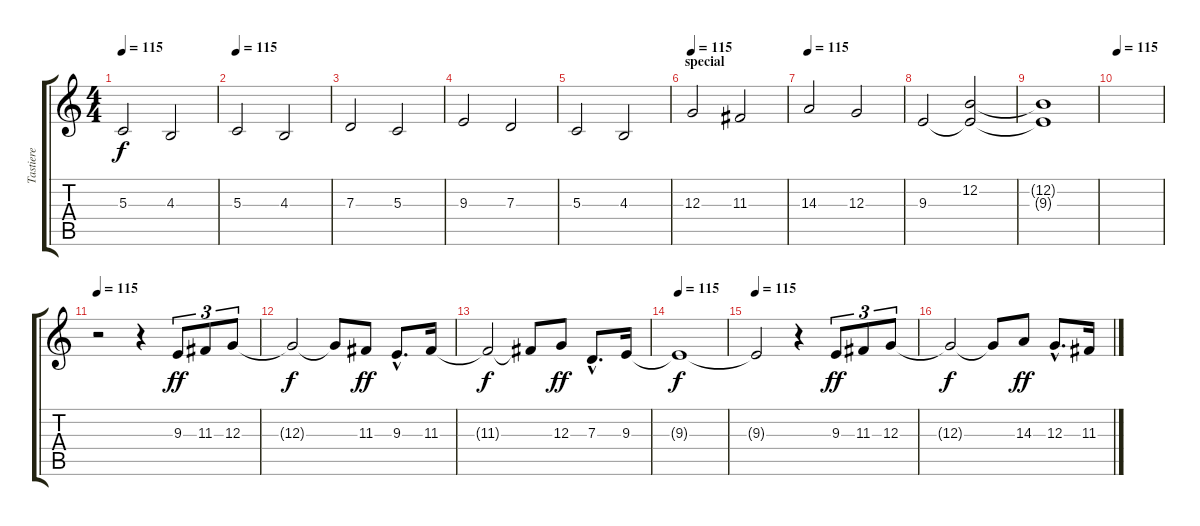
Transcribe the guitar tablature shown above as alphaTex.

\track ("Tastiere" "Tastiere") {instrument stringensemble2}
\staff {score tabs}
\tuning (E4 B3 G3 D3 A2 E2) {hide}
\ts (4 4)
\tempo 115
\clef g2
\ks c
5.3.2{dy f} 4.3.2 |
\tempo 115
5.3.2 4.3.2 |
7.3.2 5.3.2 |
9.3.2 7.3.2 |
5.3.2 4.3.2 |
\section ("" "special")
\tempo 115
12.3.2 11.3.2 |
\tempo 115
14.3.2 12.3.2 |
9.3.2 (12.2 9.3{t}).2 |
(12.2{t} 9.3{t}).1 |
\tempo 115
|
\tempo 115
r.2 r.4 9.3.8{tu (3 2) dy ff} 11.3.8{tu (3 2)} 12.3.8{tu (3 2)} |
12.3{t}.2{dy f} 12.3{t}.8 11.3.8{dy ff} 9.3{hac}.8{d} 11.3.16 |
11.3{t}.2{dy f} 11.3{t}.8 12.3.8{dy ff} 7.3{hac}.8{d} 9.3.16 |
\tempo 115
9.3{t}.1{dy f} |
\tempo 115
9.3{t}.2 r.4 9.3.8{tu (3 2) dy ff} 11.3.8{tu (3 2)} 12.3.8{tu (3 2)} |
12.3{t}.2{dy f} 12.3{t}.8 14.3.8{dy ff} 12.3{hac}.8{d} 11.3.16
